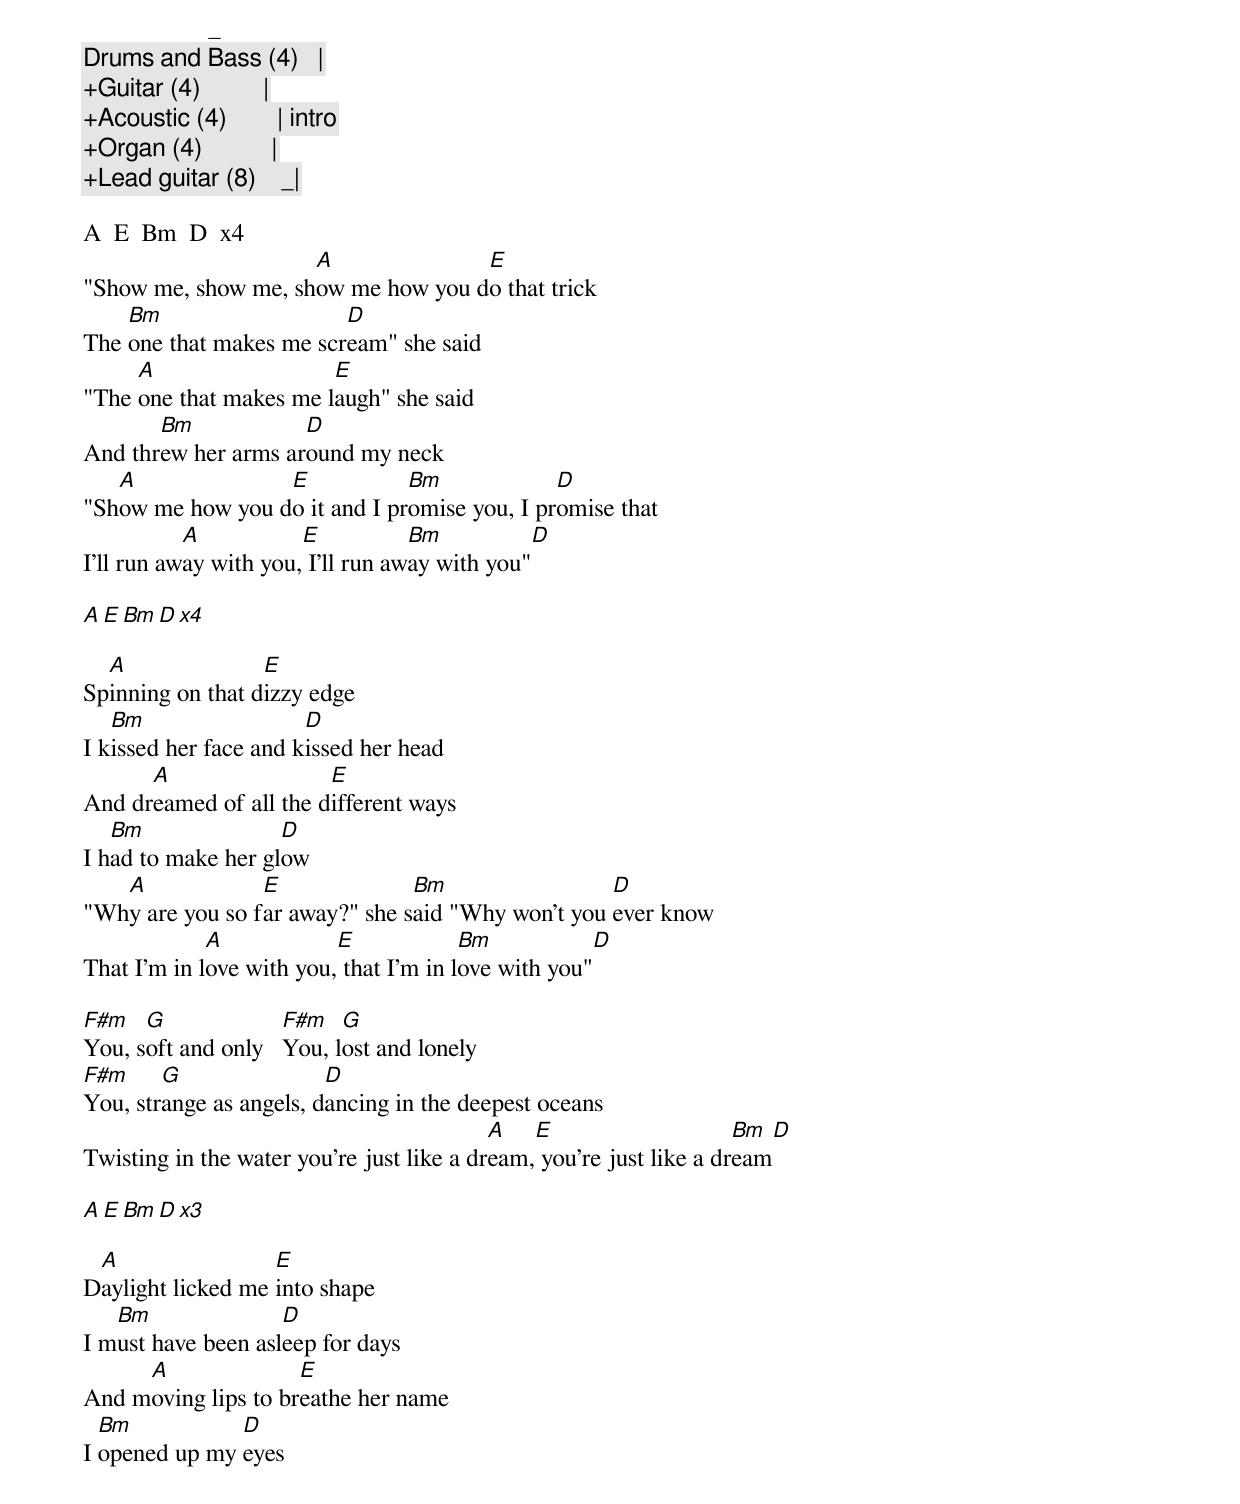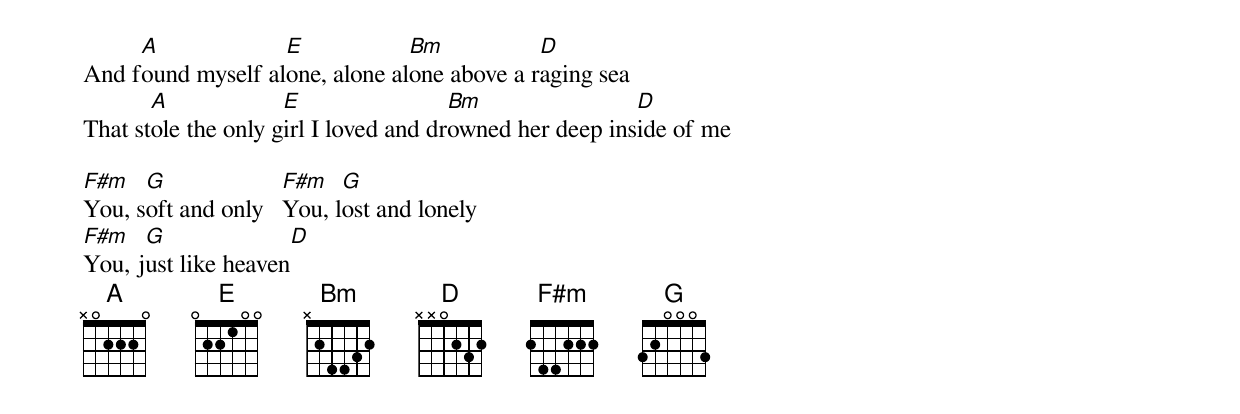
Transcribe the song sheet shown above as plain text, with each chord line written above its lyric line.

                    _
Drums and Bass (4)   |
+Guitar (4)          |
+Acoustic (4)        | intro
+Organ (4)           |
+Lead guitar (8)    _|

A  E  Bm  D  x4
                     A              E
"Show me, show me, show me how you do that trick
    Bm                   D
The one that makes me scream" she said
     A                  E
"The one that makes me laugh" she said
       Bm            D
And threw her arms around my neck
   A              E            Bm             D
"Show me how you do it and I promise you, I promise that
           A           E           Bm            D
I'll run away with you, I'll run away with you"

A  E  Bm  D  x4

  A               E
Spinning on that dizzy edge
   Bm                  D
I kissed her face and kissed her head
      A                 E
And dreamed of all the different ways
   Bm               D
I had to make her glow
   A             E              Bm                 D
"Why are you so far away?" she said "Why won't you ever know
             A            E             Bm             D
That I'm in love with you, that I'm in love with you"

F#m   G              F#m   G
You, soft and only   You, lost and lonely
F#m     G                D
You, strange as angels, dancing in the deepest oceans
                                           A   E                     Bm    D
Twisting in the water you're just like a dream, you're just like a dream

A  E  Bm  D  x3

 A                 E
Daylight licked me into shape
   Bm               D
I must have been asleep for days
     A               E
And moving lips to breathe her name
  Bm           D
I opened up my eyes
     A             E            Bm           D
And found myself alone, alone alone above a raging sea
       A             E                 Bm                D
That stole the only girl I loved and drowned her deep inside of me

F#m   G              F#m   G
You, soft and only   You, lost and lonely
F#m   G               D
You, just like heaven
